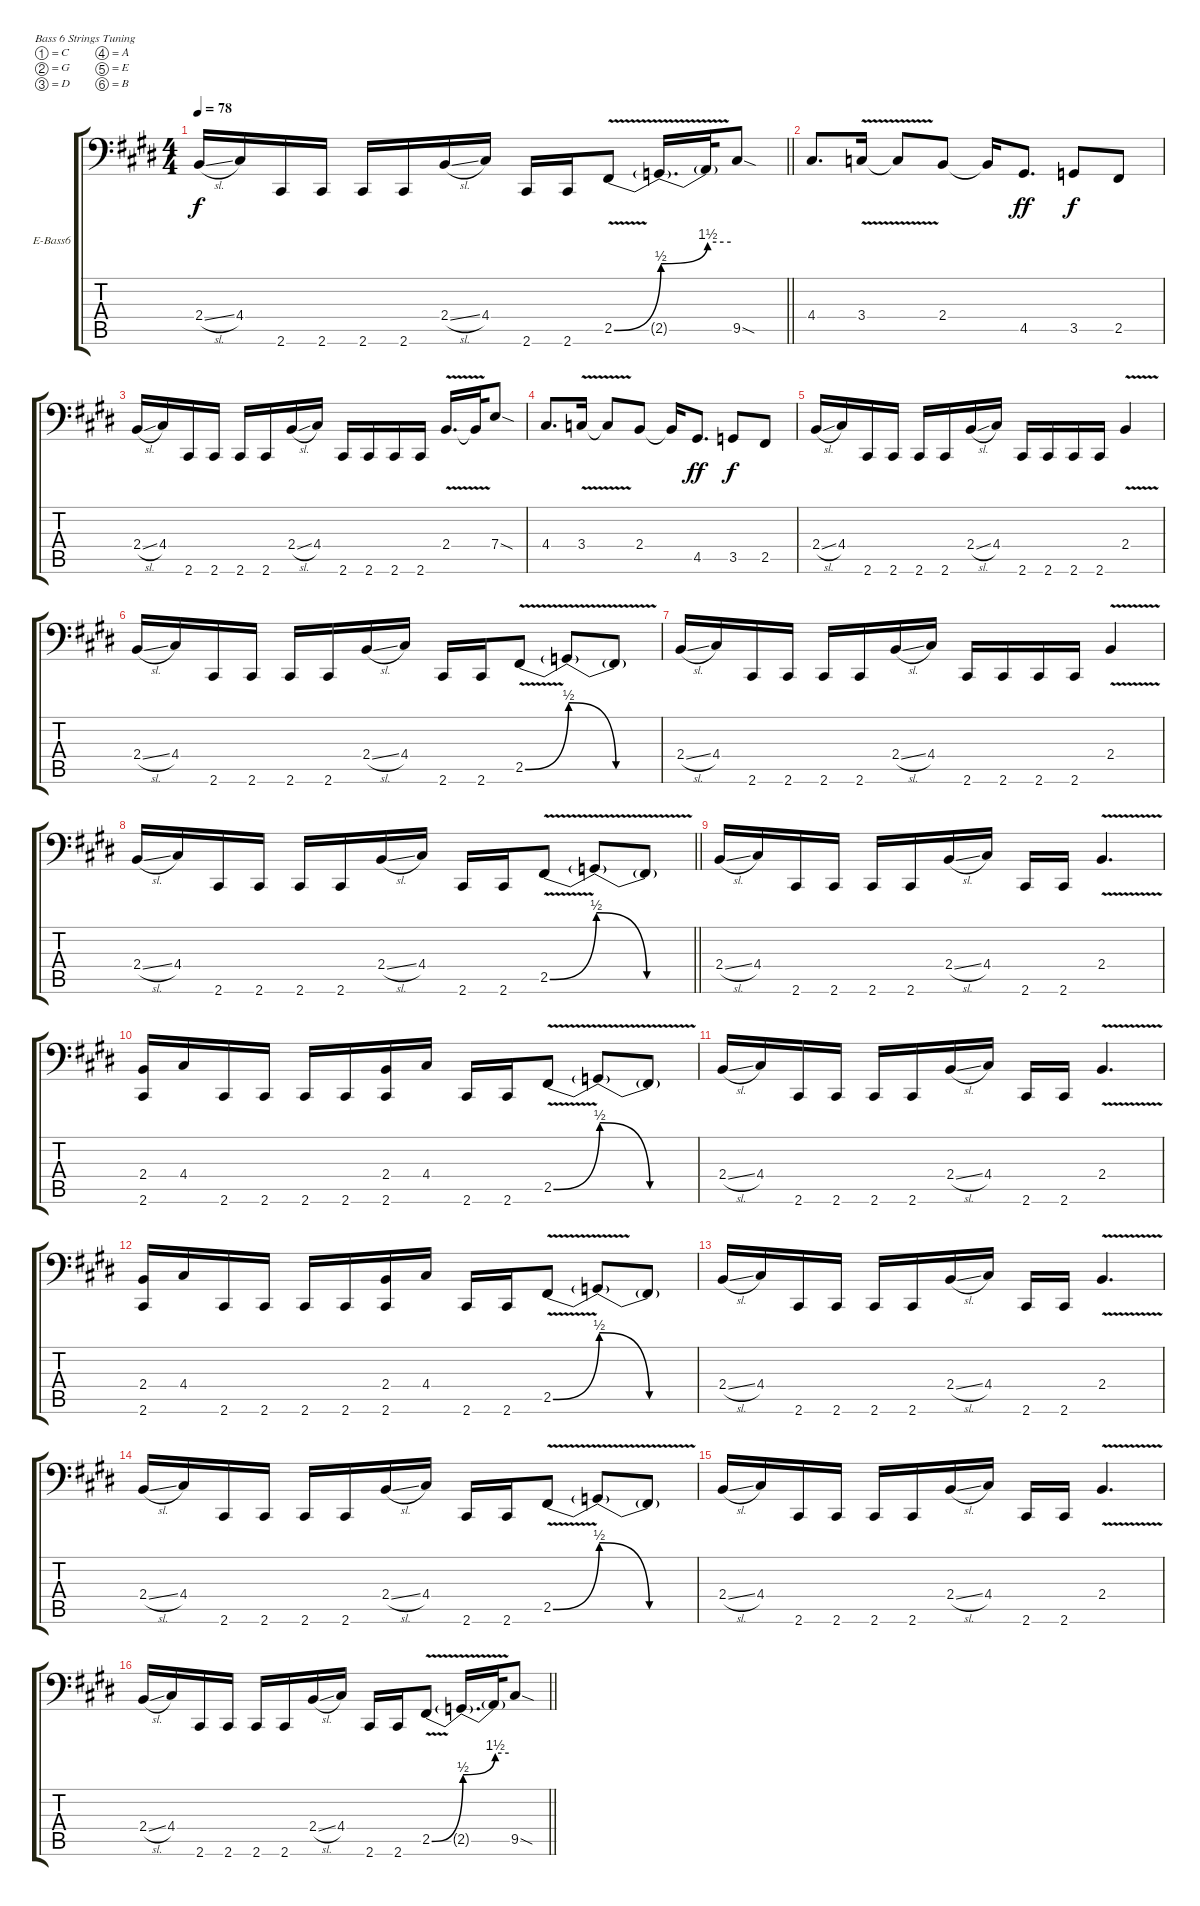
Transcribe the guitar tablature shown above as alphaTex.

\bracketExtendMode groupsimilarinstruments
\firstSystemTrackNameOrientation horizontal
\otherSystemsTrackNameOrientation horizontal
\track ("Bass" "E-Bass6") {instrument electricbassfinger}
\staff {score tabs}
\tuning (C3 G2 D2 A1 E1 B0)
\ts (4 4)
\tempo 78
\clef f4
\barLineRight lightlight
\ks c#minor
2.4{sl}.16{dy f} 4.4.16 2.6.16 2.6.16 2.6.16 2.6.16 2.4{sl}.16 4.4.16 2.6.16 2.6.16 2.5{be (bend 0 0 60 2) v}.8 2.5{be (bend 0 2 60 6) v t}.16{d} 2.5{be (hold 0 6 60 6) t}.32 9.5{sod}.8 |
4.4.8{d} 3.4{v}.16 3.4{v t}.8 2.4.8 2.4{t}.16 4.5.8{d dy ff} 3.5.8{dy f} 2.5.8 |
2.4{sl}.16 4.4.16 2.6.16 2.6.16 2.6.16 2.6.16 2.4{sl}.16 4.4.16 2.6.16 2.6.16 2.6.16 2.6.16 2.4{v}.16{d} 2.4{v t}.32 7.4{sod}.8 |
4.4.8{d} 3.4{v}.16 3.4{v t}.8 2.4.8 2.4{t}.16 4.5.8{d dy ff} 3.5.8{dy f} 2.5.8 |
2.4{sl}.16 4.4.16 2.6.16 2.6.16 2.6.16 2.6.16 2.4{sl}.16 4.4.16 2.6.16 2.6.16 2.6.16 2.6.16 2.4{v}.4 |
2.4{sl}.16 4.4.16 2.6.16 2.6.16 2.6.16 2.6.16 2.4{sl}.16 4.4.16 2.6.16 2.6.16 2.5{be (bend 0 0 60 2) v}.8 2.5{be (release 0 2 60 0) v t}.8 2.5{be (hold 0 0 60 0) t}.8 |
2.4{sl}.16 4.4.16 2.6.16 2.6.16 2.6.16 2.6.16 2.4{sl}.16 4.4.16 2.6.16 2.6.16 2.6.16 2.6.16 2.4{v}.4 |
\barLineRight lightlight
2.4{sl}.16 4.4.16 2.6.16 2.6.16 2.6.16 2.6.16 2.4{sl}.16 4.4.16 2.6.16 2.6.16 2.5{be (bend 0 0 60 2) v}.8 2.5{be (release 0 2 60 0) v t}.8 2.5{be (hold 0 0 60 0) t}.8 |
2.4{sl}.16 4.4.16 2.6.16 2.6.16 2.6.16 2.6.16 2.4{sl}.16 4.4.16 2.6.16 2.6.16 2.4{v}.4{d} |
(2.4 2.6).16 4.4.16 2.6.16 2.6.16 2.6.16 2.6.16 (2.4 2.6).16 4.4.16 2.6.16 2.6.16 2.5{be (bend 0 0 60 2) v}.8 2.5{be (release 0 2 60 0) v t}.8 2.5{be (hold 0 0 60 0) t}.8 |
2.4{sl}.16 4.4.16 2.6.16 2.6.16 2.6.16 2.6.16 2.4{sl}.16 4.4.16 2.6.16 2.6.16 2.4{v}.4{d} |
(2.4 2.6).16 4.4.16 2.6.16 2.6.16 2.6.16 2.6.16 (2.4 2.6).16 4.4.16 2.6.16 2.6.16 2.5{be (bend 0 0 60 2) v}.8 2.5{be (release 0 2 60 0) t}.8 2.5{be (hold 0 0 60 0) t}.8 |
2.4{sl}.16 4.4.16 2.6.16 2.6.16 2.6.16 2.6.16 2.4{sl}.16 4.4.16 2.6.16 2.6.16 2.4{v}.4{d} |
2.4{sl}.16 4.4.16 2.6.16 2.6.16 2.6.16 2.6.16 2.4{sl}.16 4.4.16 2.6.16 2.6.16 2.5{be (bend 0 0 60 2) v}.8 2.5{be (release 0 2 60 0) v t}.8 2.5{be (hold 0 0 60 0) t}.8 |
2.4{sl}.16 4.4.16 2.6.16 2.6.16 2.6.16 2.6.16 2.4{sl}.16 4.4.16 2.6.16 2.6.16 2.4{v}.4{d} |
\barLineRight lightlight
2.4{sl}.16 4.4.16 2.6.16 2.6.16 2.6.16 2.6.16 2.4{sl}.16 4.4.16 2.6.16 2.6.16 2.5{be (bend 0 0 60 2) v}.8 2.5{be (bend 0 2 60 6) v t}.16{d} 2.5{be (hold 0 6 60 6) t}.32 9.5{sod}.8
